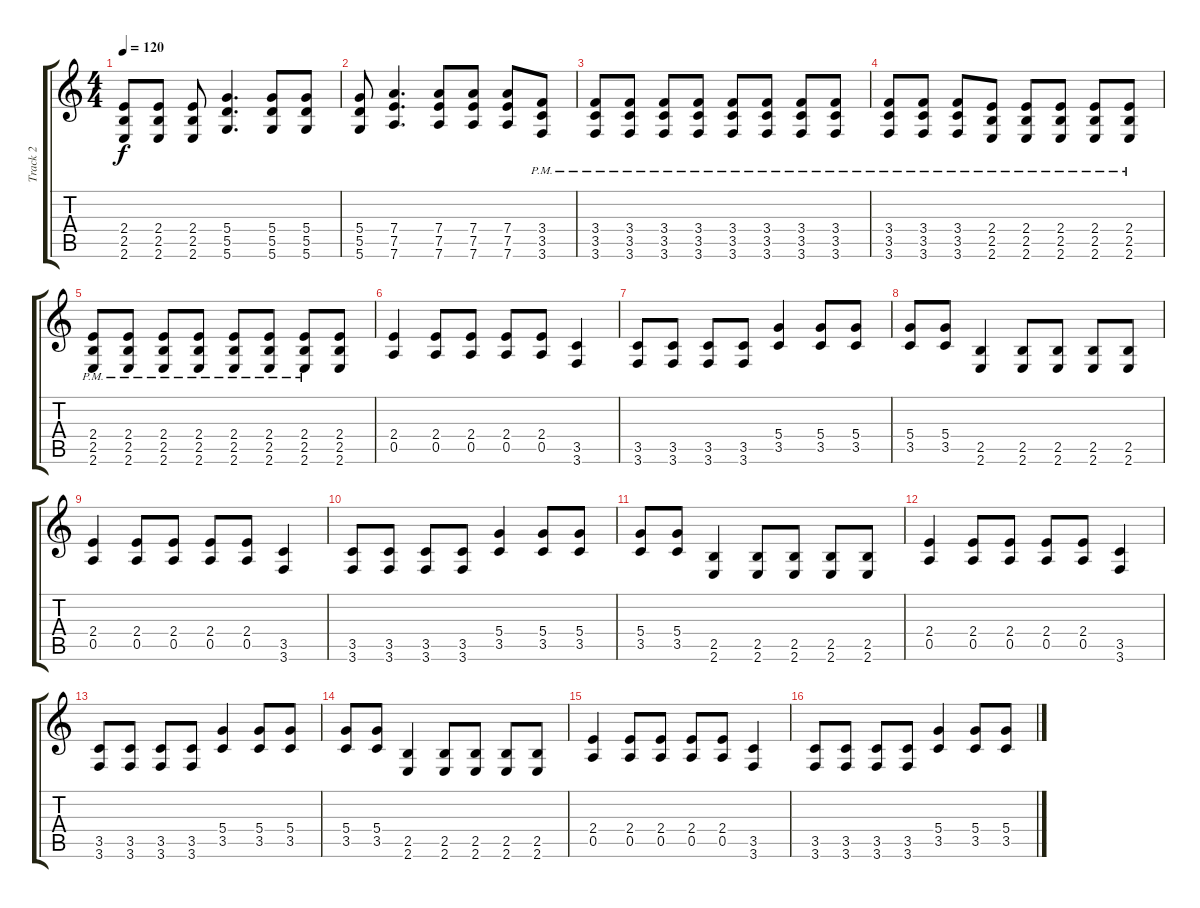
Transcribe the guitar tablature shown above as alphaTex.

\track ("Track 2" "Track 2") {instrument distortionguitar}
\staff {score tabs}
\tuning (E4 B3 G3 D3 A2 D2) {hide}
\ts (4 4)
\tempo 120
\clef g2
\ks c
(2.4 2.5 2.6).8{dy f} (2.4 2.5 2.6).8 (2.4 2.5 2.6).8 (5.4 5.5 5.6).4{d} (5.4 5.5 5.6).8 (5.4 5.5 5.6).8 |
(5.4 5.5 5.6).8 (7.4 7.5 7.6).4{d} (7.4 7.5 7.6).8 (7.4 7.5 7.6).8 (7.4 7.5 7.6).8 (3.4{pm} 3.5{pm} 3.6{pm}).8 |
(3.4{pm} 3.5{pm} 3.6{pm}).8 (3.4{pm} 3.5{pm} 3.6{pm}).8 (3.4{pm} 3.5{pm} 3.6{pm}).8 (3.4{pm} 3.5{pm} 3.6{pm}).8 (3.4{pm} 3.5{pm} 3.6{pm}).8 (3.4 3.5{pm} 3.6).8 (3.4{pm} 3.5{pm} 3.6{pm}).8 (3.4{pm} 3.5{pm} 3.6{pm}).8 |
(3.4{pm} 3.5{pm} 3.6{pm}).8 (3.4{pm} 3.5{pm} 3.6{pm}).8 (3.4{pm} 3.5{pm} 3.6{pm}).8 (2.4{pm} 2.5{pm} 2.6{pm}).8 (2.4{pm} 2.5{pm} 2.6{pm}).8 (2.4{pm} 2.5{pm} 2.6{pm}).8 (2.4{pm} 2.5{pm} 2.6{pm}).8 (2.4{pm} 2.5{pm} 2.6{pm}).8 |
(2.4{pm} 2.5{pm} 2.6{pm}).8 (2.4{pm} 2.5{pm} 2.6{pm}).8 (2.4{pm} 2.5{pm} 2.6{pm}).8 (2.4{pm} 2.5{pm} 2.6{pm}).8 (2.4{pm} 2.5{pm} 2.6{pm}).8 (2.4{pm} 2.5{pm} 2.6{pm}).8 (2.4{pm} 2.5{pm} 2.6{pm}).8 (2.4 2.5 2.6).8 |
(2.4 0.5).4 (2.4 0.5).8 (2.4 0.5).8 (2.4 0.5).8 (2.4 0.5).8 (3.5 3.6).4 |
(3.5 3.6).8 (3.5 3.6).8 (3.5 3.6).8 (3.5 3.6).8 (5.4 3.5).4 (5.4 3.5).8 (5.4 3.5).8 |
(5.4 3.5).8 (5.4 3.5).8 (2.5 2.6).4 (2.5 2.6).8 (2.5 2.6).8 (2.5 2.6).8 (2.5 2.6).8 |
(2.4 0.5).4 (2.4 0.5).8 (2.4 0.5).8 (2.4 0.5).8 (2.4 0.5).8 (3.5 3.6).4 |
(3.5 3.6).8 (3.5 3.6).8 (3.5 3.6).8 (3.5 3.6).8 (5.4 3.5).4 (5.4 3.5).8 (5.4 3.5).8 |
(5.4 3.5).8 (5.4 3.5).8 (2.5 2.6).4 (2.5 2.6).8 (2.5 2.6).8 (2.5 2.6).8 (2.5 2.6).8 |
(2.4 0.5).4 (2.4 0.5).8 (2.4 0.5).8 (2.4 0.5).8 (2.4 0.5).8 (3.5 3.6).4 |
(3.5 3.6).8 (3.5 3.6).8 (3.5 3.6).8 (3.5 3.6).8 (5.4 3.5).4 (5.4 3.5).8 (5.4 3.5).8 |
(5.4 3.5).8 (5.4 3.5).8 (2.5 2.6).4 (2.5 2.6).8 (2.5 2.6).8 (2.5 2.6).8 (2.5 2.6).8 |
(2.4 0.5).4 (2.4 0.5).8 (2.4 0.5).8 (2.4 0.5).8 (2.4 0.5).8 (3.5 3.6).4 |
(3.5 3.6).8 (3.5 3.6).8 (3.5 3.6).8 (3.5 3.6).8 (5.4 3.5).4 (5.4 3.5).8 (5.4 3.5).8
